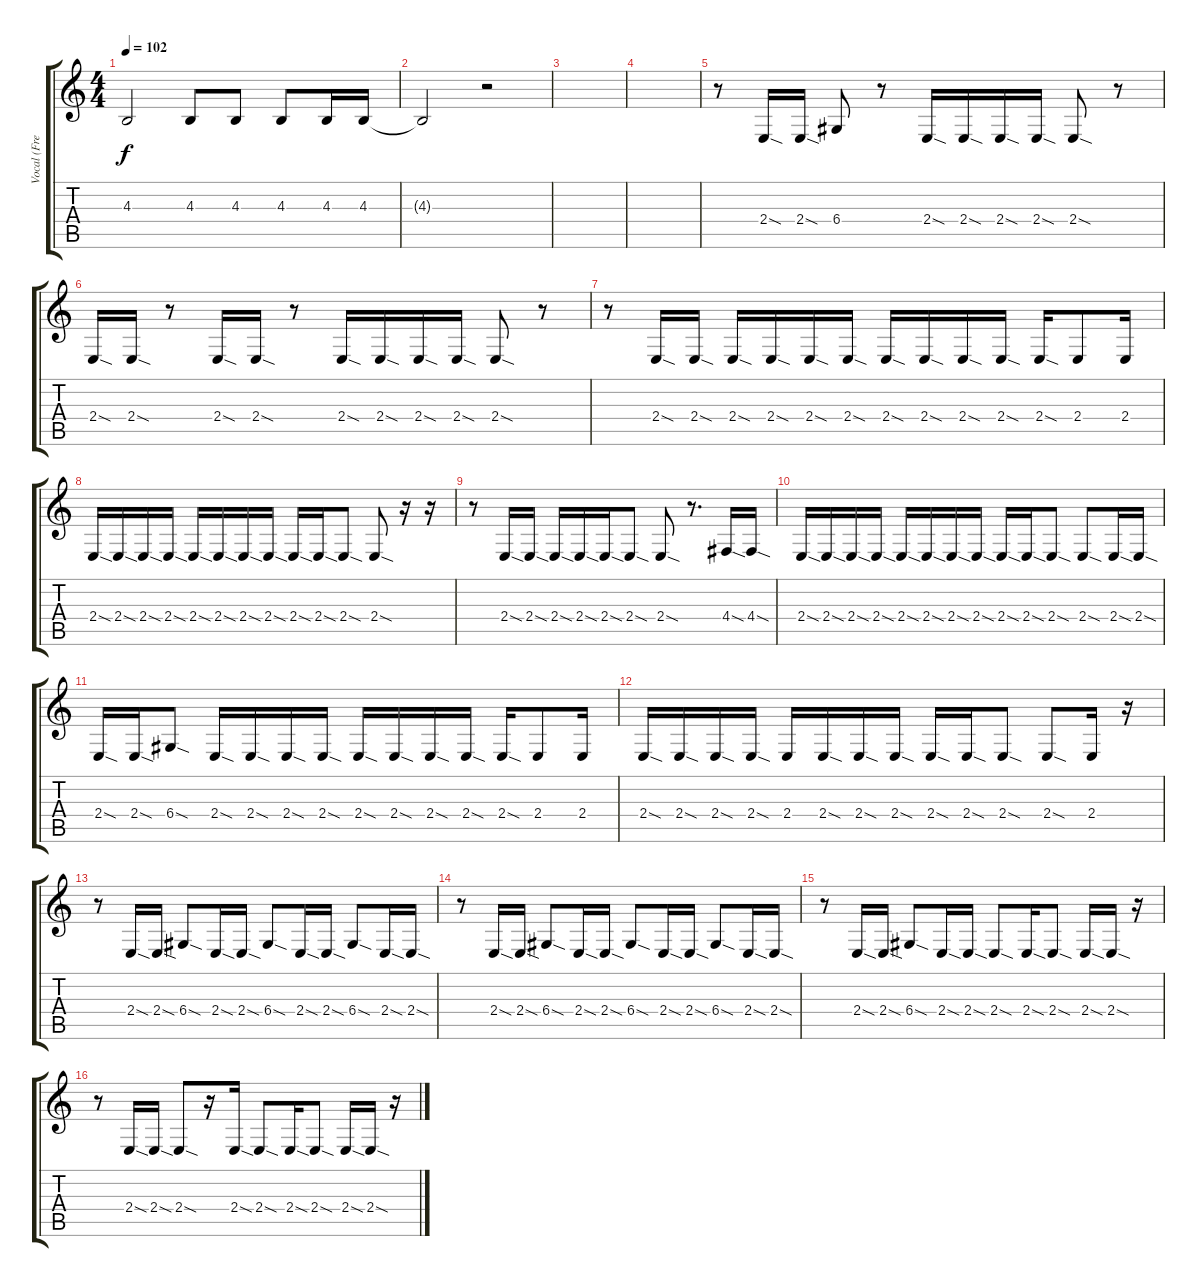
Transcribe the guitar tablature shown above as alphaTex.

\track ("Vocal (Fred)" "Vocal (Fre") {instrument synthvoice}
\staff {score tabs}
\tuning (E4 B3 G3 D3 A2 E2) {hide}
\ts (4 4)
\tempo 102
\clef g2
\ks c
4.3.2{dy f} 4.3.8 4.3.8 4.3.8 4.3.16 4.3.16 |
4.3{t}.2 r.2 |
|
|
r.8 2.4{sod}.16 2.4{sod}.16 6.4.8 r.8 2.4{sod}.16 2.4{sod}.16 2.4{sod}.16 2.4{sod}.16 2.4{sod}.8 r.8 |
2.4{sod}.16 2.4{sod}.16 r.8 2.4{sod}.16 2.4{sod}.16 r.8 2.4{sod}.16 2.4{sod}.16 2.4{sod}.16 2.4{sod}.16 2.4{sod}.8 r.8 |
r.8 2.4{sod}.16 2.4{sod}.16 2.4{sod}.16 2.4{sod}.16 2.4{sod}.16 2.4{sod}.16 2.4{sod}.16 2.4{sod}.16 2.4{sod}.16 2.4{sod}.16 2.4{sod}.16 2.4.8 2.4.16 |
2.4{sod}.16 2.4{sod}.16 2.4{sod}.16 2.4{sod}.16 2.4{sod}.16 2.4{sod}.16 2.4{sod}.16 2.4{sod}.16 2.4{sod}.16 2.4{sod}.16 2.4{sod}.8 2.4{sod}.8 r.16 r.16 |
r.8 2.4{sod}.16 2.4{sod}.16 2.4{sod}.16 2.4{sod}.16 2.4{sod}.16 2.4{sod}.8 2.4{sod}.8 r.8{d} 4.4{sod}.16 4.4{sod}.16 |
2.4{sod}.16 2.4{sod}.16 2.4{sod}.16 2.4{sod}.16 2.4{sod}.16 2.4{sod}.16 2.4{sod}.16 2.4{sod}.16 2.4{sod}.16 2.4{sod}.16 2.4{sod}.8 2.4{sod}.8 2.4{sod}.16 2.4{sod}.16 |
2.4{sod}.16 2.4{sod}.16 6.4{sod}.8 2.4{sod}.16 2.4{sod}.16 2.4{sod}.16 2.4{sod}.16 2.4{sod}.16 2.4{sod}.16 2.4{sod}.16 2.4{sod}.16 2.4{sod}.16 2.4.8 2.4.16 |
2.4{sod}.16 2.4{sod}.16 2.4{sod}.16 2.4{sod}.16 2.4.16 2.4{sod}.16 2.4{sod}.16 2.4{sod}.16 2.4{sod}.16 2.4{sod}.16 2.4{sod}.8 2.4{sod}.8 2.4.16 r.16 |
r.8 2.4{sod}.16 2.4{sod}.16 6.4{sod}.8 2.4{sod}.16 2.4{sod}.16 6.4{sod}.8 2.4{sod}.16 2.4{sod}.16 6.4{sod}.8 2.4{sod}.16 2.4{sod}.16 |
r.8 2.4{sod}.16 2.4{sod}.16 6.4{sod}.8 2.4{sod}.16 2.4{sod}.16 6.4{sod}.8 2.4{sod}.16 2.4{sod}.16 6.4{sod}.8 2.4{sod}.16 2.4{sod}.16 |
r.8 2.4{sod}.16 2.4{sod}.16 6.4{sod}.8 2.4{sod}.16 2.4{sod}.16 2.4{sod}.8 2.4{sod}.16 2.4{sod}.8 2.4{sod}.16 2.4{sod}.16 r.16 |
r.8 2.4{sod}.16 2.4{sod}.16 2.4{sod}.8 r.16 2.4{sod}.16 2.4{sod}.8 2.4{sod}.16 2.4{sod}.8 2.4{sod}.16 2.4{sod}.16 r.16
